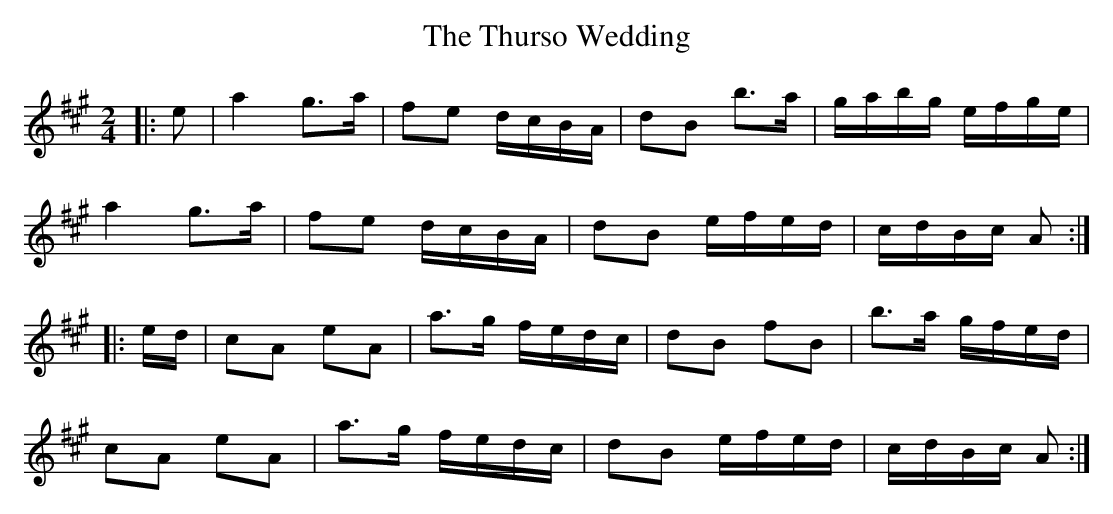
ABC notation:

X:1
T: The Thurso Wedding
M: 4/4
L: 1/8
K: Amaj
M:2/4
|:e|a2 g>a|fe d/c/B/A/|dB b>a|g/a/b/g/ e/f/g/e/|
a2 g>a|fe d/c/B/A/|dB e/f/e/d/|c/d/B/c/ A:|
|:e/d/|cA eA|a>g f/e/d/c/|dB fB|b>a g/f/e/d/|
cA eA|a>g f/e/d/c/|dB e/f/e/d/|c/d/B/c/ A:|
